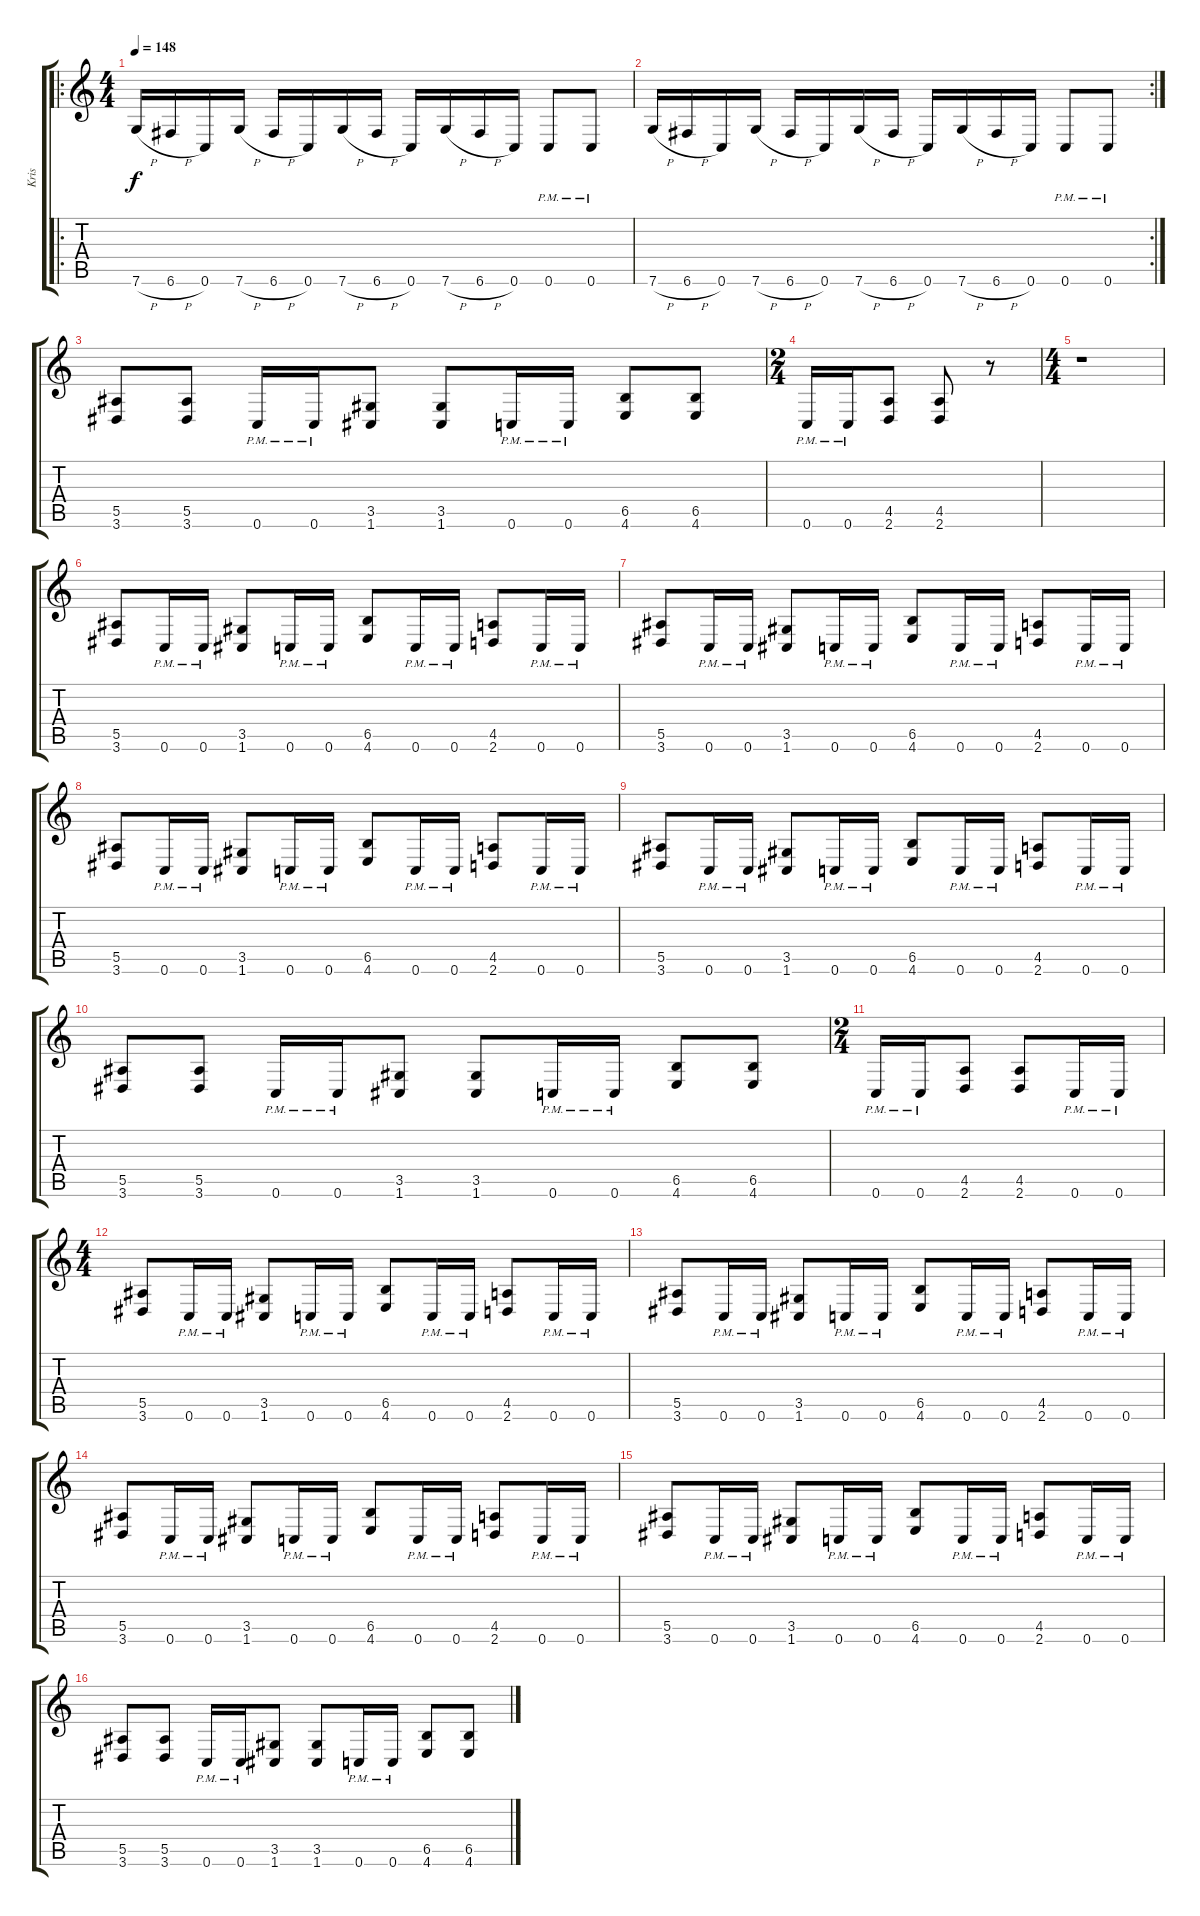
\track ("Kris" "Kris") {instrument distortionguitar}
\staff {score tabs}
\tuning (C4 G3 Eb3 Bb2 F2 C2) {hide}
\ro
\ts (4 4)
\tempo 148
\clef g2
\ks c
7.6{h}.16{dy f} 6.6{h}.16 0.6.16 7.6{h}.16 6.6{h}.16 0.6.16 7.6{h}.16 6.6{h}.16 0.6.16 7.6{h}.16 6.6{h}.16 0.6.16 0.6{pm}.8 0.6{pm}.8 |
\rc 2
7.6{h}.16 6.6{h}.16 0.6.16 7.6{h}.16 6.6{h}.16 0.6.16 7.6{h}.16 6.6{h}.16 0.6.16 7.6{h}.16 6.6{h}.16 0.6.16 0.6{pm}.8 0.6{pm}.8 |
(5.5 3.6).8 (5.5 3.6).8 0.6{pm}.16 0.6{pm}.16 (3.5 1.6).8 (3.5 1.6).8 0.6{pm}.16 0.6{pm}.16 (6.5 4.6).8 (6.5 4.6).8 |
\ts (2 4)
0.6{pm}.16 0.6{pm}.16 (4.5 2.6).8 (4.5 2.6).8 r.8 |
\ts (4 4)
r.1 |
(5.5 3.6).8 0.6{pm}.16 0.6{pm}.16 (3.5 1.6).8 0.6{pm}.16 0.6{pm}.16 (6.5 4.6).8 0.6{pm}.16 0.6{pm}.16 (4.5 2.6).8 0.6{pm}.16 0.6{pm}.16 |
(5.5 3.6).8 0.6{pm}.16 0.6{pm}.16 (3.5 1.6).8 0.6{pm}.16 0.6{pm}.16 (6.5 4.6).8 0.6{pm}.16 0.6{pm}.16 (4.5 2.6).8 0.6{pm}.16 0.6{pm}.16 |
(5.5 3.6).8 0.6{pm}.16 0.6{pm}.16 (3.5 1.6).8 0.6{pm}.16 0.6{pm}.16 (6.5 4.6).8 0.6{pm}.16 0.6{pm}.16 (4.5 2.6).8 0.6{pm}.16 0.6{pm}.16 |
(5.5 3.6).8 0.6{pm}.16 0.6{pm}.16 (3.5 1.6).8 0.6{pm}.16 0.6{pm}.16 (6.5 4.6).8 0.6{pm}.16 0.6{pm}.16 (4.5 2.6).8 0.6{pm}.16 0.6{pm}.16 |
(5.5 3.6).8 (5.5 3.6).8 0.6{pm}.16 0.6{pm}.16 (3.5 1.6).8 (3.5 1.6).8 0.6{pm}.16 0.6{pm}.16 (6.5 4.6).8 (6.5 4.6).8 |
\ts (2 4)
0.6{pm}.16 0.6{pm}.16 (4.5 2.6).8 (4.5 2.6).8 0.6{pm}.16 0.6{pm}.16 |
\ts (4 4)
(5.5 3.6).8 0.6{pm}.16 0.6{pm}.16 (3.5 1.6).8 0.6{pm}.16 0.6{pm}.16 (6.5 4.6).8 0.6{pm}.16 0.6{pm}.16 (4.5 2.6).8 0.6{pm}.16 0.6{pm}.16 |
(5.5 3.6).8 0.6{pm}.16 0.6{pm}.16 (3.5 1.6).8 0.6{pm}.16 0.6{pm}.16 (6.5 4.6).8 0.6{pm}.16 0.6{pm}.16 (4.5 2.6).8 0.6{pm}.16 0.6{pm}.16 |
(5.5 3.6).8 0.6{pm}.16 0.6{pm}.16 (3.5 1.6).8 0.6{pm}.16 0.6{pm}.16 (6.5 4.6).8 0.6{pm}.16 0.6{pm}.16 (4.5 2.6).8 0.6{pm}.16 0.6{pm}.16 |
(5.5 3.6).8 0.6{pm}.16 0.6{pm}.16 (3.5 1.6).8 0.6{pm}.16 0.6{pm}.16 (6.5 4.6).8 0.6{pm}.16 0.6{pm}.16 (4.5 2.6).8 0.6{pm}.16 0.6{pm}.16 |
(5.5 3.6).8 (5.5 3.6).8 0.6{pm}.16 0.6{pm}.16 (3.5 1.6).8 (3.5 1.6).8 0.6{pm}.16 0.6{pm}.16 (6.5 4.6).8 (6.5 4.6).8
